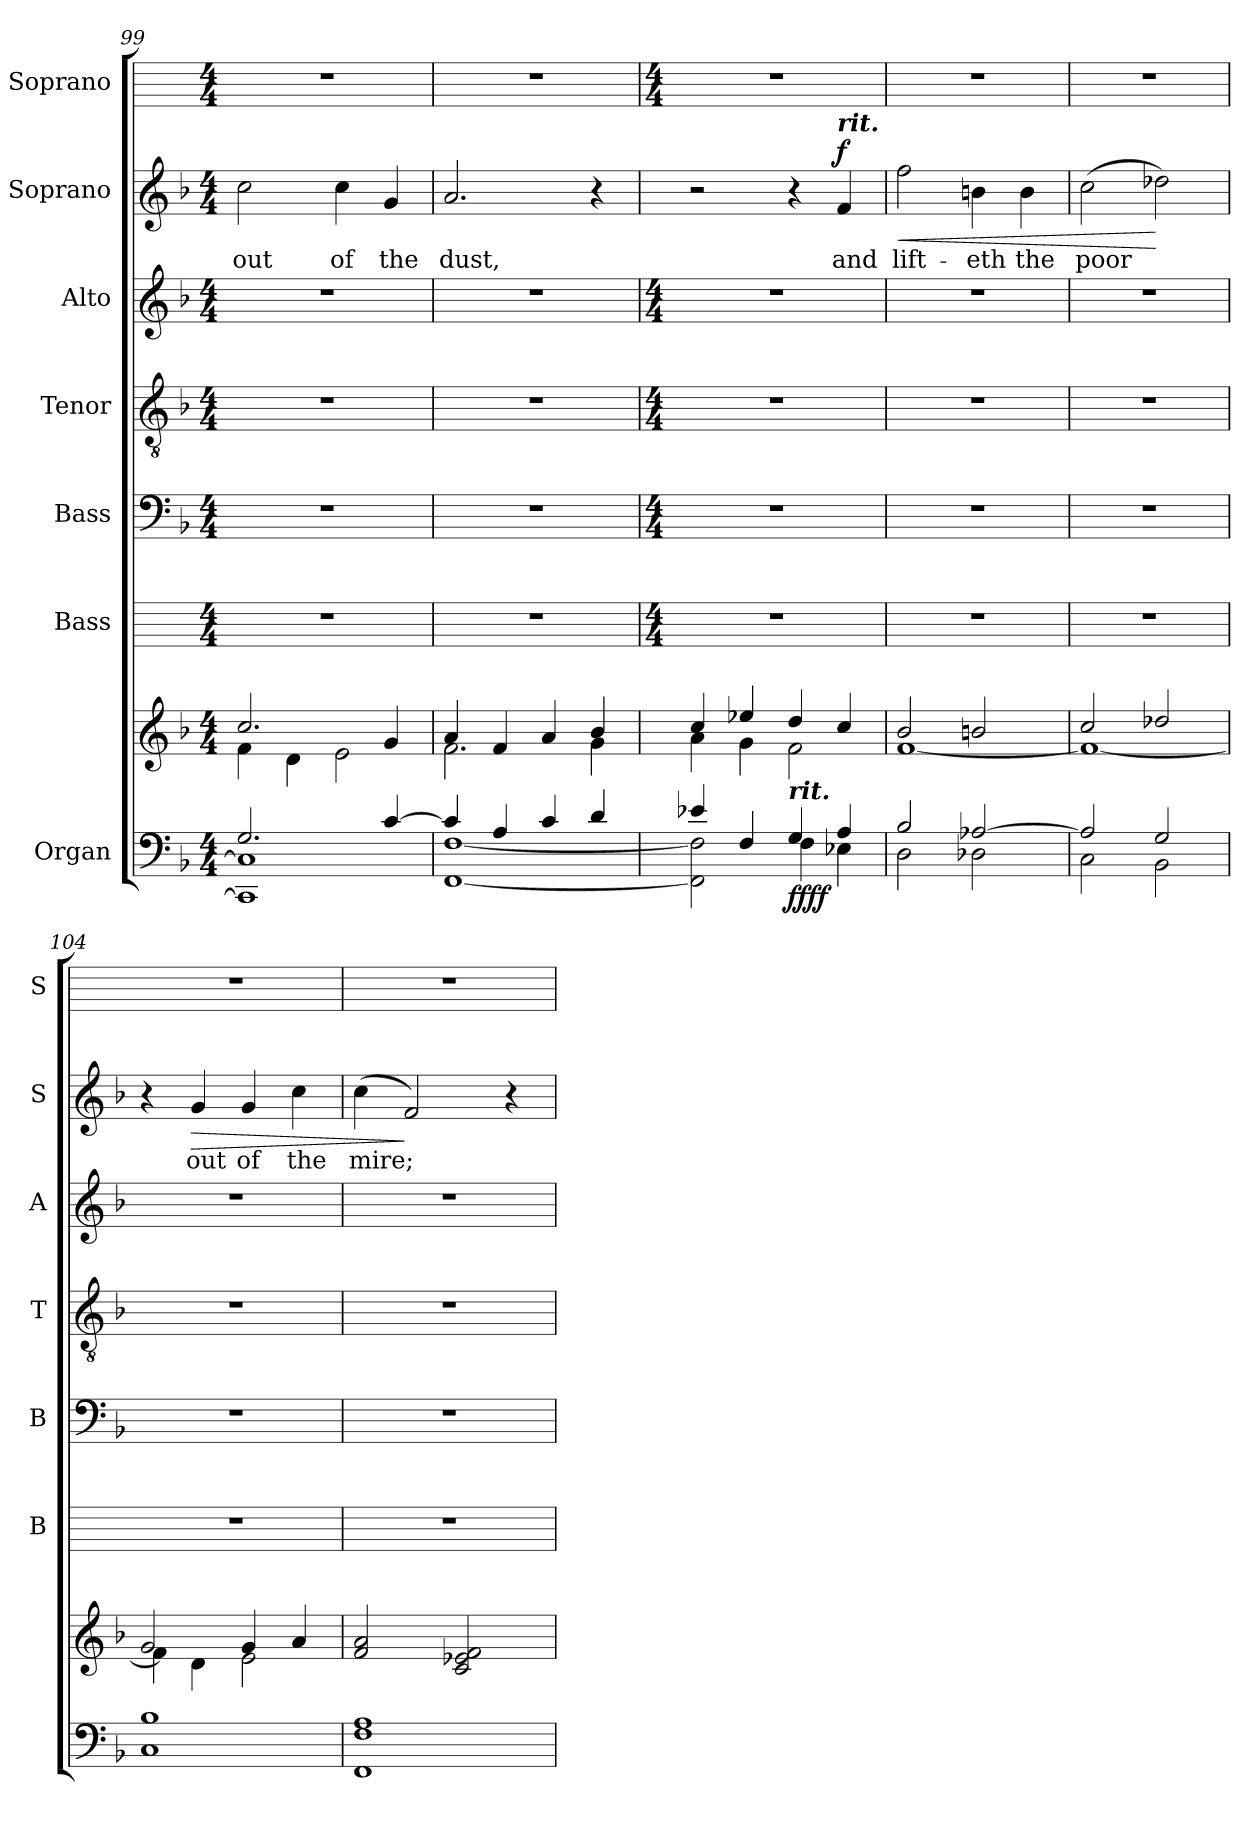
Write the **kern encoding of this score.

**kern	**kern	**dynam	**kern	**kern	**kern	**kern	**kern	**text	**dynam	**kern
*part7	*part7	*part7	*part6	*part5	*part4	*part3	*part2	*part2	*part2	*part1
*staff8	*staff7	*staff7/8	*staff6	*staff5	*staff4	*staff3	*staff2	*staff2	*staff2	*staff1
*I"Organ	*	*	*I"Bass	*I"Bass	*I"Tenor	*I"Alto	*I"Soprano	*	*	*I"Soprano
*	*	*	*I'B	*I'B	*I'T	*I'A	*I'S	*	*	*I'S
*clefF4	*clefG2	*	*	*clefF4	*clefGv2	*clefG2	*clefG2	*	*	*
*k[b-]	*k[b-]	*	*	*k[b-]	*k[b-]	*k[b-]	*k[b-]	*	*	*
*F:	*F:	*	*	*F:	*F:	*F:	*F:	*	*	*
*M4/4	*M4/4	*	*M4/4	*M4/4	*M4/4	*M4/4	*M4/4	*	*	*M4/4
=99	=99	=99	=99	=99	=99	=99	=99	=99	=99	=99
*^	*^	*	*	*	*	*	*	*	*	*
!	!	!	!	!	!	!	!	!	!	!LO:LY:b	!	!
2.G/	1CC\] 1C\]	2.cc/	4f\	.	1r	1r	1r	1r	2cc	out	.	1r
.	.	.	4d\	.	.	.	.	.	.	.	.	.
!	!	!	!	!	!	!	!	!	!	!LO:LY:b	!	!
.	.	.	2e\	.	.	.	.	.	4cc	of	.	.
!	!	!	!	!	!	!	!	!	!	!LO:LY:b	!	!
[4c/	.	4g/	.	.	.	.	.	.	4g	the	.	.
=100	=100	=100	=100	=100	=100	=100	=100	=100	=100	=100	=100	=100
!	!	!	!	!	!	!	!	!	!	!LO:LY:b	!	!
4c/]	[1FF\ [1F\	4a/	2.f\	.	1r	1r	1r	1r	2.a	dust,	.	1r
4A/	.	4f/	.	.	.	.	.	.	.	.	.	.
4c/	.	4a/	.	.	.	.	.	.	.	.	.	.
4d/	.	4b-/	4g\	.	.	.	.	.	4r	.	.	.
!!LO:LB:g=z
=101	=101	=101	=101	=101	=101	=101	=101	=101	=101	=101	=101	=101
*	*	*	*	*	*M4/4	*M4/4	*M4/4	*M4/4	*	*	*	*M4/4
4e-X/	2FF\] 2F\]	4cc/	4a\	.	1r	1r	1r	1r	2r	.	.	1r
4F/	.	4ee-X/	4g\	.	.	.	.	.	.	.	.	.
!LO:TX:a:Bi:t=rit.	!	!	!	!	!	!	!	!	!	!	!	!
!	!	!	!	!LO:DY:b=2	!	!	!	!	!	!	!	!
!	!	!	!	!LO:DY:n=1:b=2	!	!	!	!	!	!	!	!
!	!	!	!	!LO:DY:n=2:b	!	!	!	!	!	!	!	!
!	!	!	!	!LO:DY:n=3:b	!	!	!	!	!	!	!	!
4G/	4F\	4dd/	2f\	f f f f	.	.	.	.	4r	.	.	.
!	!	!	!	!	!	!	!	!	!LO:TX:a:Bi:t=rit.	!	!	!
!	!	!	!	!	!	!	!	!	!	!LO:LY:b	!LO:DY:b	!
4A/	4E-X\	4cc/	.	.	.	.	.	.	4f	and	f	.
=102	=102	=102	=102	=102	=102	=102	=102	=102	=102	=102	=102	=102
!	!	!	!	!	!	!	!	!	!	!LO:LY:b	!LO:HP:b	!
2B-/	2D\	2b-/	[1f\	.	1r	1r	1r	1r	2ff	lift-	<	1r
!	!	!	!	!	!	!	!	!	!	!LO:LY:b	!	!
[2A-X/	2D-X\	2bn/	.	.	.	.	.	.	4bn	-eth	.	.
!	!	!	!	!	!	!	!	!	!	!LO:LY:b	!	!
.	.	.	.	.	.	.	.	.	4b	the	.	.
=103	=103	=103	=103	=103	=103	=103	=103	=103	=103	=103	=103	=103
!	!	!	!	!	!	!	!	!	!	!LO:LY:b	!	!
2A-/]	2C\	2cc/	1f\_	.	1r	1r	1r	1r	(>2cc	poor	.	1r
2G/	2BB-\	2dd-X/	.	.	.	.	.	.	2dd-X)	.	[	.
=104	=104	=104	=104	=104	=104	=104	=104	=104	=104	=104	=104	=104
1B-/	1C\	2g/	4f\]	.	1r	1r	1r	1r	4r	.	.	1r
!	!	!	!	!	!	!	!	!	!	!LO:LY:b	!LO:HP:b	!
.	.	.	4d\	.	.	.	.	.	4g	out	>	.
!	!	!	!	!	!	!	!	!	!	!LO:LY:b	!	!
.	.	4g/	2e\	.	.	.	.	.	4g	of	.	.
!	!	!	!	!	!	!	!	!	!	!LO:LY:b	!	!
.	.	4a/	.	.	.	.	.	.	4cc	the	.	.
=105	=105	=105	=105	=105	=105	=105	=105	=105	=105	=105	=105	=105
!	!	!	!	!	!	!	!	!	!	!LO:LY:b	!	!
1F/ 1A/	1FF\	2f/ 2a/	1ryy	.	1r	1r	1r	1r	(<4cc	mire;	.	1r
.	.	.	.	.	.	.	.	.	2f)	.	]	.
.	.	2c/ 2e-X/ 2f/	.	.	.	.	.	.	.	.	.	.
.	.	.	.	.	.	.	.	.	4r	.	.	.
*v	*v	*	*	*	*	*	*	*	*	*	*	*
*	*v	*v	*	*	*	*	*	*	*	*	*
=	=	=	=	=	=	=	=	=	=	=
*-	*-	*-	*-	*-	*-	*-	*-	*-	*-	*-
